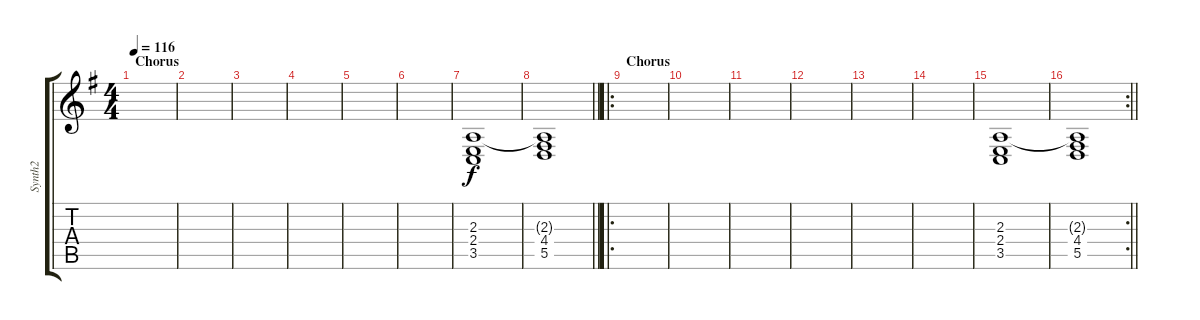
\track ("Synth2" "Synth2") {instrument stringensemble1}
\staff {score tabs}
\tuning (E4 B3 G3 D3 A2 E2) {hide}
\ts (4 4)
\section ("" "Chorus")
\tempo 116
\clef g2
\ks g
|
|
|
|
|
|
(2.3 2.4 3.5).1 |
\barLineRight lightlight
(2.3{t} 4.4 5.5).1 |
\ro
\section ("" "Chorus")
|
|
|
|
|
|
(2.3 2.4 3.5).1 |
\rc 2
\barLineRight lightlight
(2.3{t} 4.4 5.5).1
